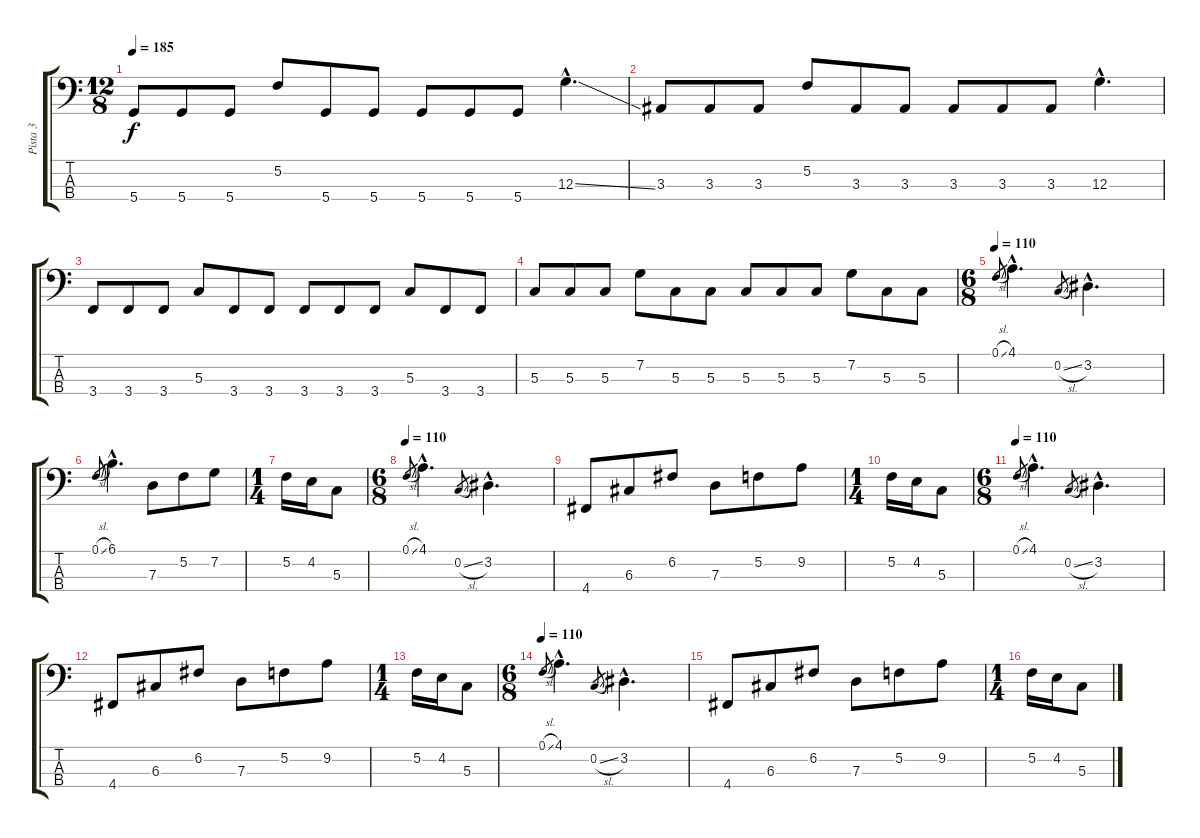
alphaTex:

\track ("Pista 3" "Pista 3") {instrument fretlessbass}
\staff {score tabs}
\tuning (F2 C2 G1 D1) {hide}
\ts (12 8)
\tempo 185
\clef f4
\ks c
5.4.8{dy f} 5.4.8 5.4.8 5.2.8 5.4.8 5.4.8 5.4.8 5.4.8 5.4.8 12.3{ss hac}.4{d} |
3.3.8 3.3.8 3.3.8 5.2.8 3.3.8 3.3.8 3.3.8 3.3.8 3.3.8 12.3{hac}.4{d} |
3.4.8 3.4.8 3.4.8 5.3.8 3.4.8 3.4.8 3.4.8 3.4.8 3.4.8 5.3.8 3.4.8 3.4.8 |
5.3.8 5.3.8 5.3.8 7.2.8 5.3.8 5.3.8 5.3.8 5.3.8 5.3.8 7.2.8 5.3.8 5.3.8 |
\ts (6 8)
\tempo 110
0.1{sl}.8{gr} 4.1{hac}.4{d} 0.2{sl}.8{gr} 3.2{hac}.4{d} |
0.1{sl}.8{gr} 6.1{hac}.4{d} 7.3.8 5.2.8 7.2.8 |
\ts (1 4)
5.2.16 4.2.16 5.3.8 |
\ts (6 8)
\tempo 110
0.1{sl}.8{gr} 4.1{hac}.4{d} 0.2{sl}.8{gr} 3.2{hac}.4{d} |
4.4.8 6.3.8 6.2.8 7.3.8 5.2.8 9.2.8 |
\ts (1 4)
5.2.16 4.2.16 5.3.8 |
\ts (6 8)
\tempo 110
0.1{sl}.8{gr} 4.1{hac}.4{d} 0.2{sl}.8{gr} 3.2{hac}.4{d} |
4.4.8 6.3.8 6.2.8 7.3.8 5.2.8 9.2.8 |
\ts (1 4)
5.2.16 4.2.16 5.3.8 |
\ts (6 8)
\tempo 110
0.1{sl}.8{gr} 4.1{hac}.4{d} 0.2{sl}.8{gr} 3.2{hac}.4{d} |
4.4.8 6.3.8 6.2.8 7.3.8 5.2.8 9.2.8 |
\ts (1 4)
5.2.16 4.2.16 5.3.8
